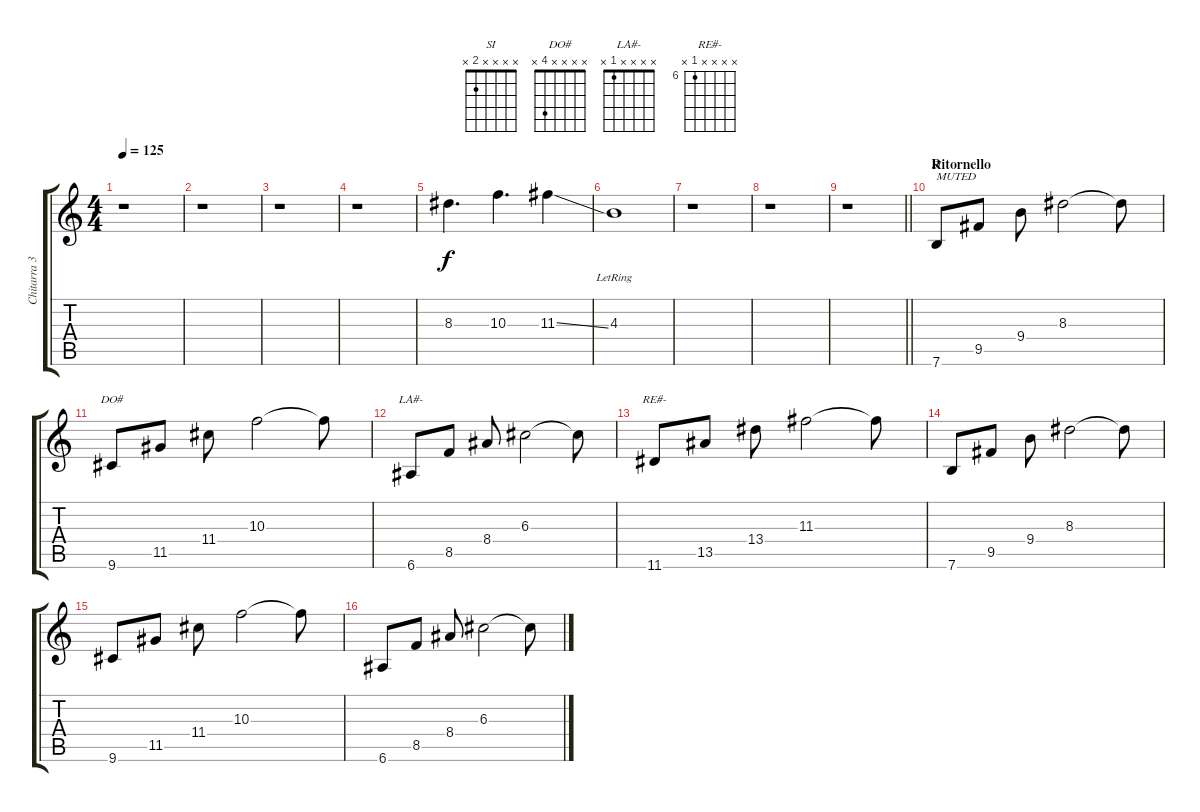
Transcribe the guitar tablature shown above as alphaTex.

\track ("Chitarra 3" "Chitarra 3") {instrument electricguitarjazz}
\staff {score tabs}
\tuning (E4 B3 G3 D3 A2 E2) {hide}
\chord ("SI" x x x x 2 x)
\chord ("DO#" x x x x 4 x)
\chord ("LA#-" x x x x 1 x)
\chord ("RE#-" x x x x 6 x) {firstfret 6}
\ts (4 4)
\tempo 125
\clef g2
\ks c
r.1{dy f} |
r.1 |
r.1 |
r.1 |
8.3.4{d} 10.3.4{d} 11.3{ss}.4 |
4.3{lr}.1 |
r.1 |
r.1 |
\barLineRight lightlight
r.1 |
\section ("" "Ritornello")
7.6.8{ch "SI" txt "MUTED" volume 6 instrument electricguitarmuted} 9.5.8 9.4.8 8.3.2 8.3{t}.8 |
9.6.8{ch "DO#"} 11.5.8 11.4.8 10.3.2 10.3{t}.8 |
6.6.8{ch "LA#-"} 8.5.8 8.4.8 6.3.2 6.3{t}.8 |
11.6.8{ch "RE#-"} 13.5.8 13.4.8 11.3.2 11.3{t}.8 |
7.6.8 9.5.8 9.4.8 8.3.2 8.3{t}.8 |
9.6.8 11.5.8 11.4.8 10.3.2 10.3{t}.8 |
6.6.8 8.5.8 8.4.8 6.3.2 6.3{t}.8
